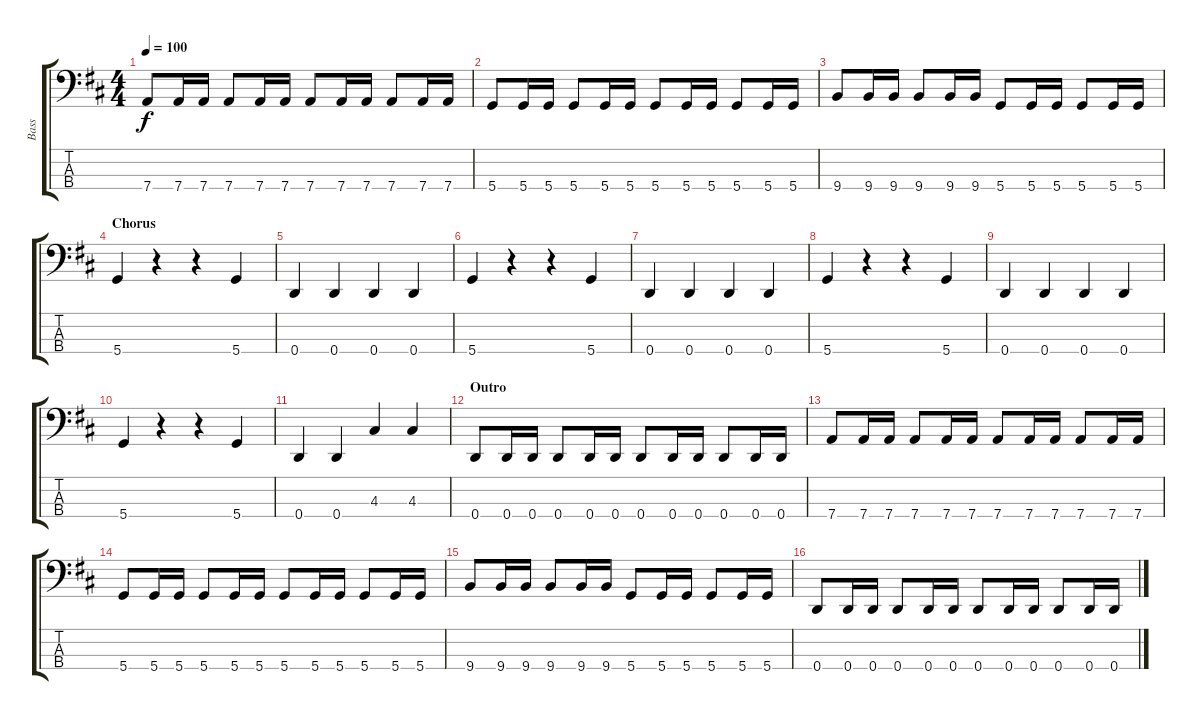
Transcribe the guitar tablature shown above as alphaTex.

\track ("Bass" "Bass") {instrument slapbass1}
\staff {score tabs}
\tuning (G2 D2 A1 D1) {hide}
\ts (4 4)
\tempo 100
\clef f4
\ks d
7.4.8{dy f} 7.4.16 7.4.16 7.4.8 7.4.16 7.4.16 7.4.8 7.4.16 7.4.16 7.4.8 7.4.16 7.4.16 |
5.4.8 5.4.16 5.4.16 5.4.8 5.4.16 5.4.16 5.4.8 5.4.16 5.4.16 5.4.8 5.4.16 5.4.16 |
9.4.8 9.4.16 9.4.16 9.4.8 9.4.16 9.4.16 5.4.8 5.4.16 5.4.16 5.4.8 5.4.16 5.4.16 |
\section ("" "Chorus")
5.4.4 r.4 r.4 5.4.4 |
0.4.4 0.4.4 0.4.4 0.4.4 |
5.4.4 r.4 r.4 5.4.4 |
0.4.4 0.4.4 0.4.4 0.4.4 |
5.4.4 r.4 r.4 5.4.4 |
0.4.4 0.4.4 0.4.4 0.4.4 |
5.4.4 r.4 r.4 5.4.4 |
0.4.4 0.4.4 4.3.4 4.3.4 |
\section ("" "Outro")
0.4.8 0.4.16 0.4.16 0.4.8 0.4.16 0.4.16 0.4.8 0.4.16 0.4.16 0.4.8 0.4.16 0.4.16 |
7.4.8 7.4.16 7.4.16 7.4.8 7.4.16 7.4.16 7.4.8 7.4.16 7.4.16 7.4.8 7.4.16 7.4.16 |
5.4.8 5.4.16 5.4.16 5.4.8 5.4.16 5.4.16 5.4.8 5.4.16 5.4.16 5.4.8 5.4.16 5.4.16 |
9.4.8 9.4.16 9.4.16 9.4.8 9.4.16 9.4.16 5.4.8 5.4.16 5.4.16 5.4.8 5.4.16 5.4.16 |
0.4.8 0.4.16 0.4.16 0.4.8 0.4.16 0.4.16 0.4.8 0.4.16 0.4.16 0.4.8 0.4.16 0.4.16
